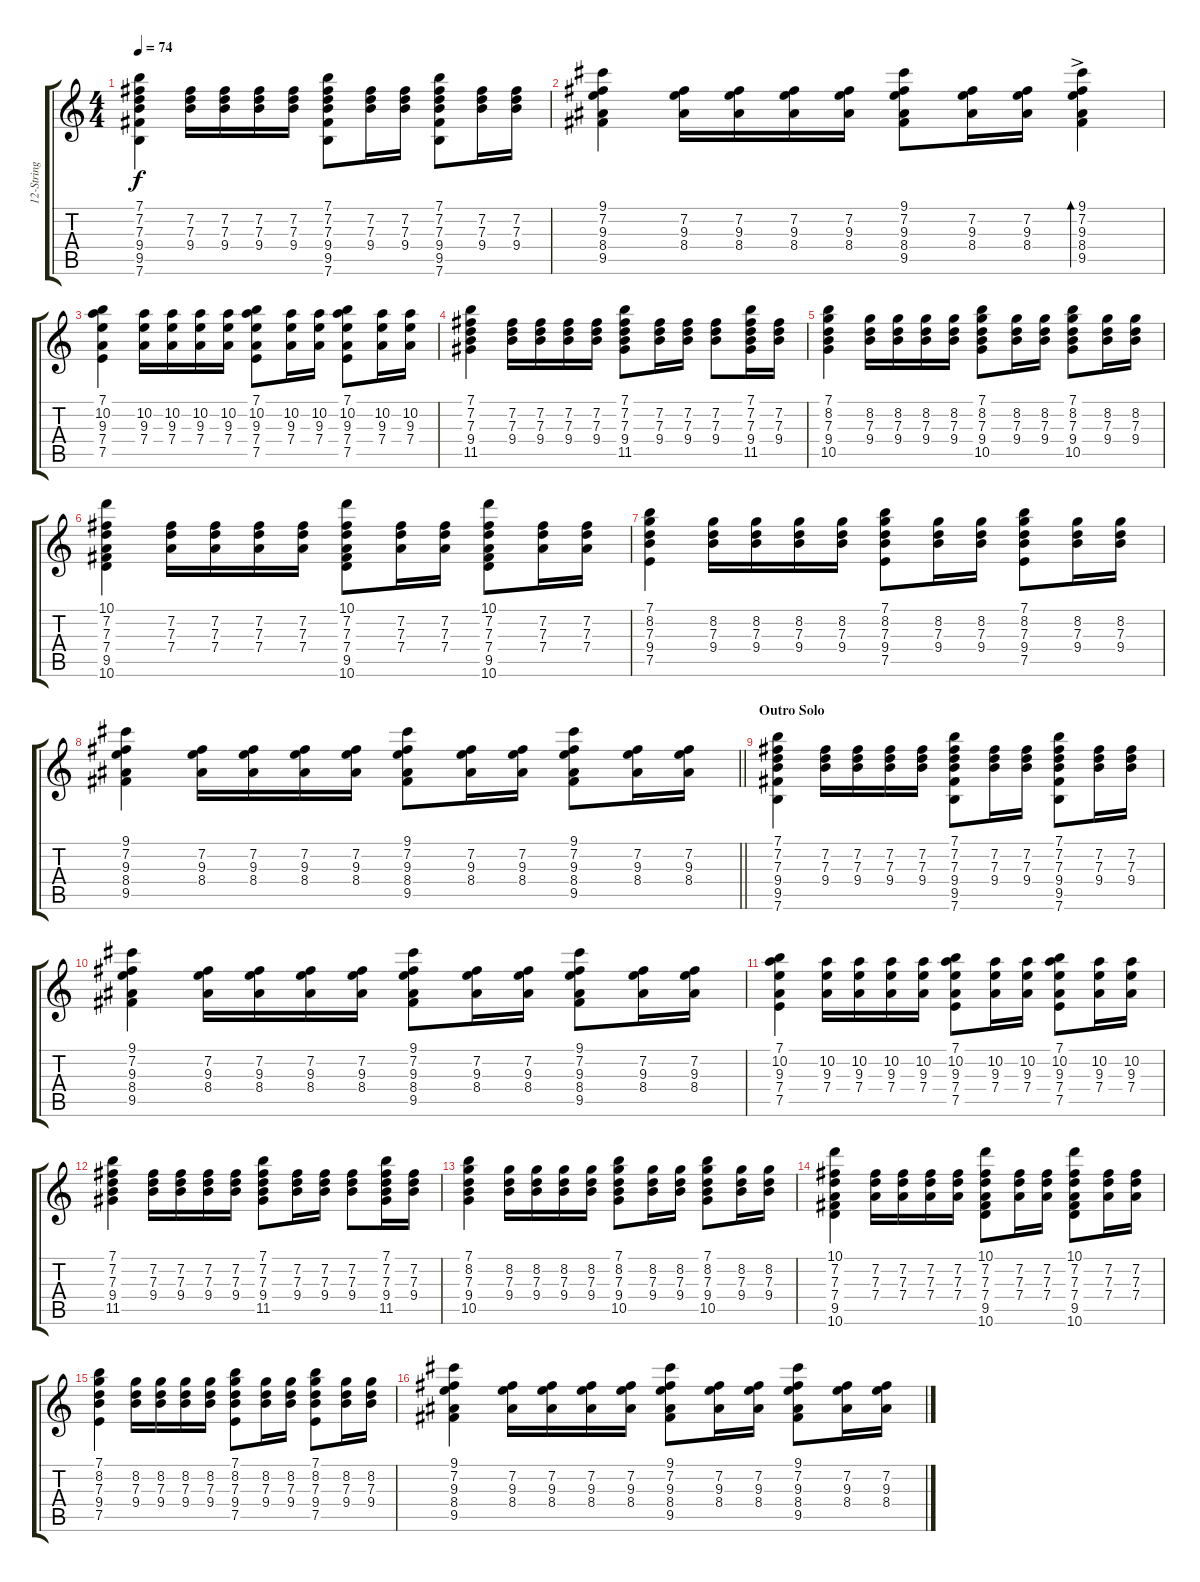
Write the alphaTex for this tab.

\track ("12-String Acoustic" "12-String ") {instrument acousticguitarsteel}
\staff {score tabs}
\tuning (E4 B3 G3 D3 A2 E2) {hide}
\ts (4 4)
\tempo 74
\clef g2
\ks c
(7.1 7.2 7.3 9.4 9.5 7.6).4{dy f} (7.2 7.3 9.4).16 (7.2 7.3 9.4).16 (7.2 7.3 9.4).16 (7.2 7.3 9.4).16 (7.1 7.2 7.3 9.4 9.5 7.6).8 (7.2 7.3 9.4).16 (7.2 7.3 9.4).16 (7.1 7.2 7.3 9.4 9.5 7.6).8 (7.2 7.3 9.4).16 (7.2 7.3 9.4).16 |
(9.1 7.2 9.3 8.4 9.5).4 (7.2 9.3 8.4).16 (7.2 9.3 8.4).16 (7.2 9.3 8.4).16 (7.2 9.3 8.4).16 (9.1 7.2 9.3 8.4 9.5).8 (7.2 9.3 8.4).16 (7.2 9.3 8.4).16 (9.1{ac} 7.2{ac} 9.3{ac} 8.4{ac} 9.5{ac}).4{bd 240} |
(7.1 10.2 9.3 7.4 7.5).4 (10.2 9.3 7.4).16 (10.2 9.3 7.4).16 (10.2 9.3 7.4).16 (10.2 9.3 7.4).16 (7.1 10.2 9.3 7.4 7.5).8 (10.2 9.3 7.4).16 (10.2 9.3 7.4).16 (7.1 10.2 9.3 7.4 7.5).8 (10.2 9.3 7.4).16 (10.2 9.3 7.4).16 |
(7.1 7.2 7.3 9.4 11.5).4 (7.2 7.3 9.4).16 (7.2 7.3 9.4).16 (7.2 7.3 9.4).16 (7.2 7.3 9.4).16 (7.1 7.2 7.3 9.4 11.5).8 (7.2 7.3 9.4).16 (7.2 7.3 9.4).16 (7.2 7.3 9.4).8 (7.1 7.2 7.3 9.4 11.5).16 (7.2 7.3 9.4).16 |
(7.1 8.2 7.3 9.4 10.5).4 (8.2 7.3 9.4).16 (8.2 7.3 9.4).16 (8.2 7.3 9.4).16 (8.2 7.3 9.4).16 (7.1 8.2 7.3 9.4 10.5).8 (8.2 7.3 9.4).16 (8.2 7.3 9.4).16 (7.1 8.2 7.3 9.4 10.5).8 (8.2 7.3 9.4).16 (8.2 7.3 9.4).16 |
(10.1 7.2 7.3 7.4 9.5 10.6).4 (7.2 7.3 7.4).16 (7.2 7.3 7.4).16 (7.2 7.3 7.4).16 (7.2 7.3 7.4).16 (10.1 7.2 7.3 7.4 9.5 10.6).8 (7.2 7.3 7.4).16 (7.2 7.3 7.4).16 (10.1 7.2 7.3 7.4 9.5 10.6).8 (7.2 7.3 7.4).16 (7.2 7.3 7.4).16 |
(7.1 8.2 7.3 9.4 7.5).4 (8.2 7.3 9.4).16 (8.2 7.3 9.4).16 (8.2 7.3 9.4).16 (8.2 7.3 9.4).16 (7.1 8.2 7.3 9.4 7.5).8 (8.2 7.3 9.4).16 (8.2 7.3 9.4).16 (7.1 8.2 7.3 9.4 7.5).8 (8.2 7.3 9.4).16 (8.2 7.3 9.4).16 |
\barLineRight lightlight
(9.1 7.2 9.3 8.4 9.5).4 (7.2 9.3 8.4).16 (7.2 9.3 8.4).16 (7.2 9.3 8.4).16 (7.2 9.3 8.4).16 (9.1 7.2 9.3 8.4 9.5).8 (7.2 9.3 8.4).16 (7.2 9.3 8.4).16 (9.1 7.2 9.3 8.4 9.5).8 (7.2 9.3 8.4).16 (7.2 9.3 8.4).16 |
\section ("" "Outro Solo")
(7.1 7.2 7.3 9.4 9.5 7.6).4 (7.2 7.3 9.4).16 (7.2 7.3 9.4).16 (7.2 7.3 9.4).16 (7.2 7.3 9.4).16 (7.1 7.2 7.3 9.4 9.5 7.6).8 (7.2 7.3 9.4).16 (7.2 7.3 9.4).16 (7.1 7.2 7.3 9.4 9.5 7.6).8 (7.2 7.3 9.4).16 (7.2 7.3 9.4).16 |
(9.1 7.2 9.3 8.4 9.5).4 (7.2 9.3 8.4).16 (7.2 9.3 8.4).16 (7.2 9.3 8.4).16 (7.2 9.3 8.4).16 (9.1 7.2 9.3 8.4 9.5).8 (7.2 9.3 8.4).16 (7.2 9.3 8.4).16 (9.1 7.2 9.3 8.4 9.5).8 (7.2 9.3 8.4).16 (7.2 9.3 8.4).16 |
(7.1 10.2 9.3 7.4 7.5).4 (10.2 9.3 7.4).16 (10.2 9.3 7.4).16 (10.2 9.3 7.4).16 (10.2 9.3 7.4).16 (7.1 10.2 9.3 7.4 7.5).8 (10.2 9.3 7.4).16 (10.2 9.3 7.4).16 (7.1 10.2 9.3 7.4 7.5).8 (10.2 9.3 7.4).16 (10.2 9.3 7.4).16 |
(7.1 7.2 7.3 9.4 11.5).4 (7.2 7.3 9.4).16 (7.2 7.3 9.4).16 (7.2 7.3 9.4).16 (7.2 7.3 9.4).16 (7.1 7.2 7.3 9.4 11.5).8 (7.2 7.3 9.4).16 (7.2 7.3 9.4).16 (7.2 7.3 9.4).8 (7.1 7.2 7.3 9.4 11.5).16 (7.2 7.3 9.4).16 |
(7.1 8.2 7.3 9.4 10.5).4 (8.2 7.3 9.4).16 (8.2 7.3 9.4).16 (8.2 7.3 9.4).16 (8.2 7.3 9.4).16 (7.1 8.2 7.3 9.4 10.5).8 (8.2 7.3 9.4).16 (8.2 7.3 9.4).16 (7.1 8.2 7.3 9.4 10.5).8 (8.2 7.3 9.4).16 (8.2 7.3 9.4).16 |
(10.1 7.2 7.3 7.4 9.5 10.6).4 (7.2 7.3 7.4).16 (7.2 7.3 7.4).16 (7.2 7.3 7.4).16 (7.2 7.3 7.4).16 (10.1 7.2 7.3 7.4 9.5 10.6).8 (7.2 7.3 7.4).16 (7.2 7.3 7.4).16 (10.1 7.2 7.3 7.4 9.5 10.6).8 (7.2 7.3 7.4).16 (7.2 7.3 7.4).16 |
(7.1 8.2 7.3 9.4 7.5).4 (8.2 7.3 9.4).16 (8.2 7.3 9.4).16 (8.2 7.3 9.4).16 (8.2 7.3 9.4).16 (7.1 8.2 7.3 9.4 7.5).8 (8.2 7.3 9.4).16 (8.2 7.3 9.4).16 (7.1 8.2 7.3 9.4 7.5).8 (8.2 7.3 9.4).16 (8.2 7.3 9.4).16 |
(9.1 7.2 9.3 8.4 9.5).4 (7.2 9.3 8.4).16 (7.2 9.3 8.4).16 (7.2 9.3 8.4).16 (7.2 9.3 8.4).16 (9.1 7.2 9.3 8.4 9.5).8 (7.2 9.3 8.4).16 (7.2 9.3 8.4).16 (9.1 7.2 9.3 8.4 9.5).8 (7.2 9.3 8.4).16 (7.2 9.3 8.4).16
